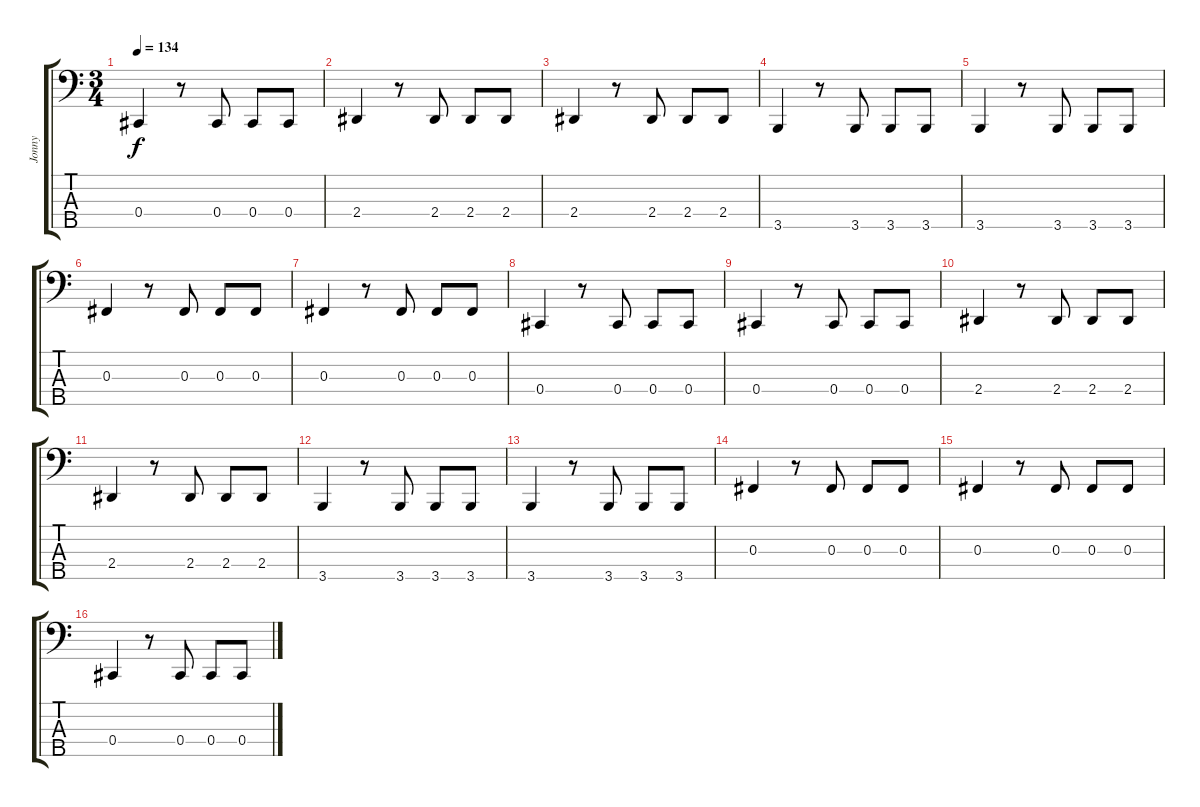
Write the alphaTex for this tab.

\track ("Jonny" "Jonny") {instrument electricbasspick}
\staff {score tabs}
\tuning (E2 B1 Gb1 Db1 Ab0) {hide}
\ts (3 4)
\tempo 134
\clef f4
\ks c
0.4.4{dy f} r.8 0.4.8 0.4.8 0.4.8 |
2.4.4 r.8 2.4.8 2.4.8 2.4.8 |
2.4.4 r.8 2.4.8 2.4.8 2.4.8 |
3.5.4 r.8 3.5.8 3.5.8 3.5.8 |
3.5.4 r.8 3.5.8 3.5.8 3.5.8 |
0.3.4 r.8 0.3.8 0.3.8 0.3.8 |
0.3.4 r.8 0.3.8 0.3.8 0.3.8 |
0.4.4 r.8 0.4.8 0.4.8 0.4.8 |
0.4.4 r.8 0.4.8 0.4.8 0.4.8 |
2.4.4 r.8 2.4.8 2.4.8 2.4.8 |
2.4.4 r.8 2.4.8 2.4.8 2.4.8 |
3.5.4 r.8 3.5.8 3.5.8 3.5.8 |
3.5.4 r.8 3.5.8 3.5.8 3.5.8 |
0.3.4 r.8 0.3.8 0.3.8 0.3.8 |
0.3.4 r.8 0.3.8 0.3.8 0.3.8 |
0.4.4 r.8 0.4.8 0.4.8 0.4.8
